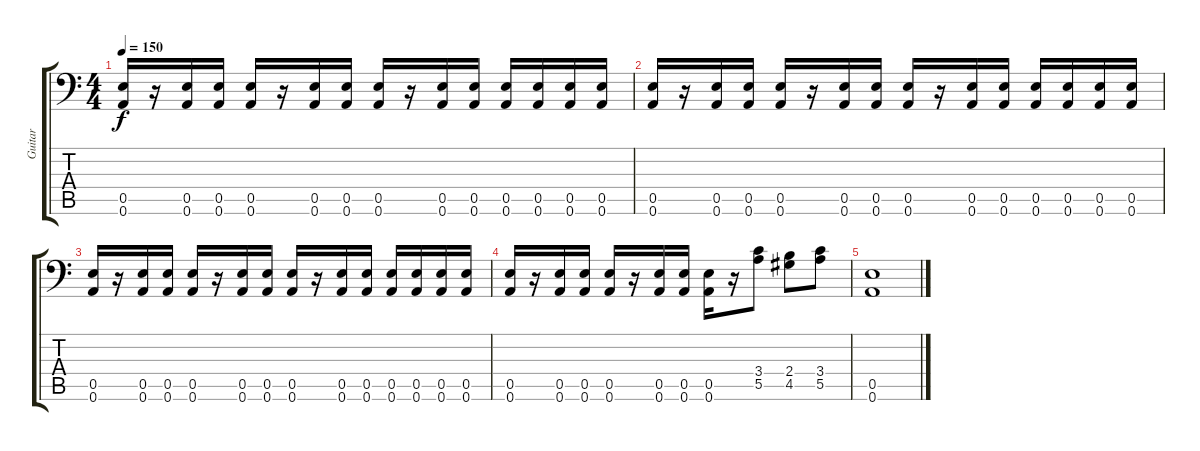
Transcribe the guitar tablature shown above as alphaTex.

\track ("Guitar" "Guitar") {instrument distortionguitar}
\staff {score tabs}
\tuning (B3 Gb3 D3 A2 E2 A1) {hide}
\ts (4 4)
\tempo 150
\clef f4
\ks c
(0.5 0.6).16{dy f} r.16 (0.5 0.6).16 (0.5 0.6).16 (0.5 0.6).16 r.16 (0.5 0.6).16 (0.5 0.6).16 (0.5 0.6).16 r.16 (0.5 0.6).16 (0.5 0.6).16 (0.5 0.6).16 (0.5 0.6).16 (0.5 0.6).16 (0.5 0.6).16 |
(0.5 0.6).16 r.16 (0.5 0.6).16 (0.5 0.6).16 (0.5 0.6).16 r.16 (0.5 0.6).16 (0.5 0.6).16 (0.5 0.6).16 r.16 (0.5 0.6).16 (0.5 0.6).16 (0.5 0.6).16 (0.5 0.6).16 (0.5 0.6).16 (0.5 0.6).16 |
(0.5 0.6).16 r.16 (0.5 0.6).16 (0.5 0.6).16 (0.5 0.6).16 r.16 (0.5 0.6).16 (0.5 0.6).16 (0.5 0.6).16 r.16 (0.5 0.6).16 (0.5 0.6).16 (0.5 0.6).16 (0.5 0.6).16 (0.5 0.6).16 (0.5 0.6).16 |
(0.5 0.6).16 r.16 (0.5 0.6).16 (0.5 0.6).16 (0.5 0.6).16 r.16 (0.5 0.6).16 (0.5 0.6).16 (0.5 0.6).16 r.16 (3.4 5.5).8 (2.4 4.5).8 (3.4 5.5).8 |
(0.5 0.6).1
